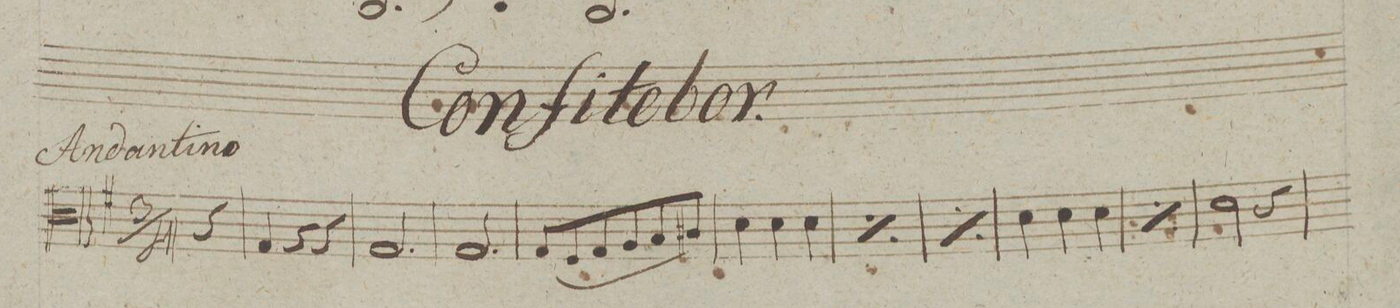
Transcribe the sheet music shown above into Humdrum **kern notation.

**kern	**dynam
*I"Viola	*
*clefC3	*
*k[f#]	*
*M3/4	*
4r	.
=1	=1
4G/	.
4r	.
4r	.
=2	=2
2.G/	.
=3	=3
2.G/	.
=4	=4
(8G/L	.
8F#/	.
8G/	.
8A/	.
8B/	.
8c#X/J)	.
=5	=5
4d\	.
4d\	.
4d\	.
=6	=6
*rep	*
4d\	.
4d\	.
4d\	.
*Xrep	*
=7	=7
*rep	*
4d\	.
4d\	.
4d\	.
*Xrep	*
=8	=8
4d\	.
4d\	.
4d\	.
=9	=9
*rep	*
4d\	.
4d\	.
4d\	.
*Xrep	*
=10	=10
*2\right	*
2d\	.
4r	.
=11	=11
*-	*-
